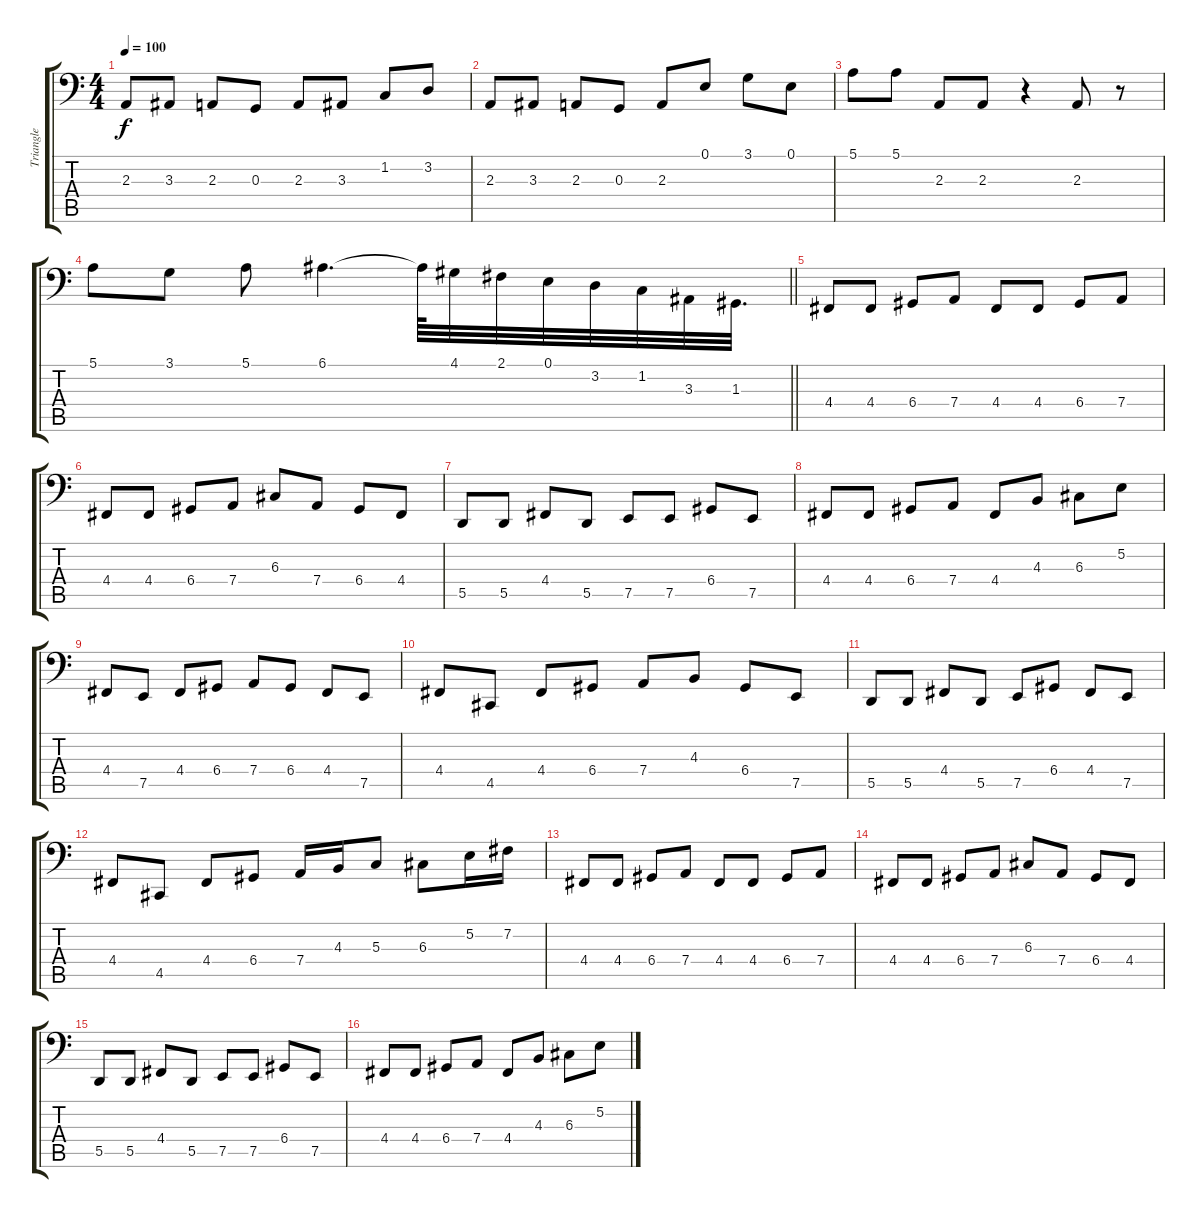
\track ("Triangle" "Triangle") {instrument lead1square}
\staff {score tabs}
\tuning (E3 B2 G2 D2 A1 E1) {hide}
\ts (4 4)
\tempo 100
\clef f4
\ks c
2.3.8{dy f} 3.3.8 2.3.8 0.3.8 2.3.8 3.3.8 1.2.8 3.2.8 |
2.3.8 3.3.8 2.3.8 0.3.8 2.3.8 0.1.8 3.1.8 0.1.8 |
5.1.8 5.1.8 2.3.8 2.3.8 r.4 2.3.8 r.8 |
\barLineRight lightlight
5.1.8 3.1.8 5.1.8 6.1.4{d} 6.1{t}.64 4.1.32 2.1.32 0.1.32 3.2.32 1.2.32 3.3.32 1.3.32{d} |
4.4.8 4.4.8 6.4.8 7.4.8 4.4.8 4.4.8 6.4.8 7.4.8 |
4.4.8 4.4.8 6.4.8 7.4.8 6.3.8 7.4.8 6.4.8 4.4.8 |
5.5.8 5.5.8 4.4.8 5.5.8 7.5.8 7.5.8 6.4.8 7.5.8 |
4.4.8 4.4.8 6.4.8 7.4.8 4.4.8 4.3.8 6.3.8 5.2.8 |
4.4.8 7.5.8 4.4.8 6.4.8 7.4.8 6.4.8 4.4.8 7.5.8 |
4.4.8 4.5.8 4.4.8 6.4.8 7.4.8 4.3.8 6.4.8 7.5.8 |
5.5.8 5.5.8 4.4.8 5.5.8 7.5.8 6.4.8 4.4.8 7.5.8 |
4.4.8 4.5.8 4.4.8 6.4.8 7.4.16 4.3.16 5.3.8 6.3.8 5.2.16 7.2.16 |
4.4.8 4.4.8 6.4.8 7.4.8 4.4.8 4.4.8 6.4.8 7.4.8 |
4.4.8 4.4.8 6.4.8 7.4.8 6.3.8 7.4.8 6.4.8 4.4.8 |
5.5.8 5.5.8 4.4.8 5.5.8 7.5.8 7.5.8 6.4.8 7.5.8 |
4.4.8 4.4.8 6.4.8 7.4.8 4.4.8 4.3.8 6.3.8 5.2.8
